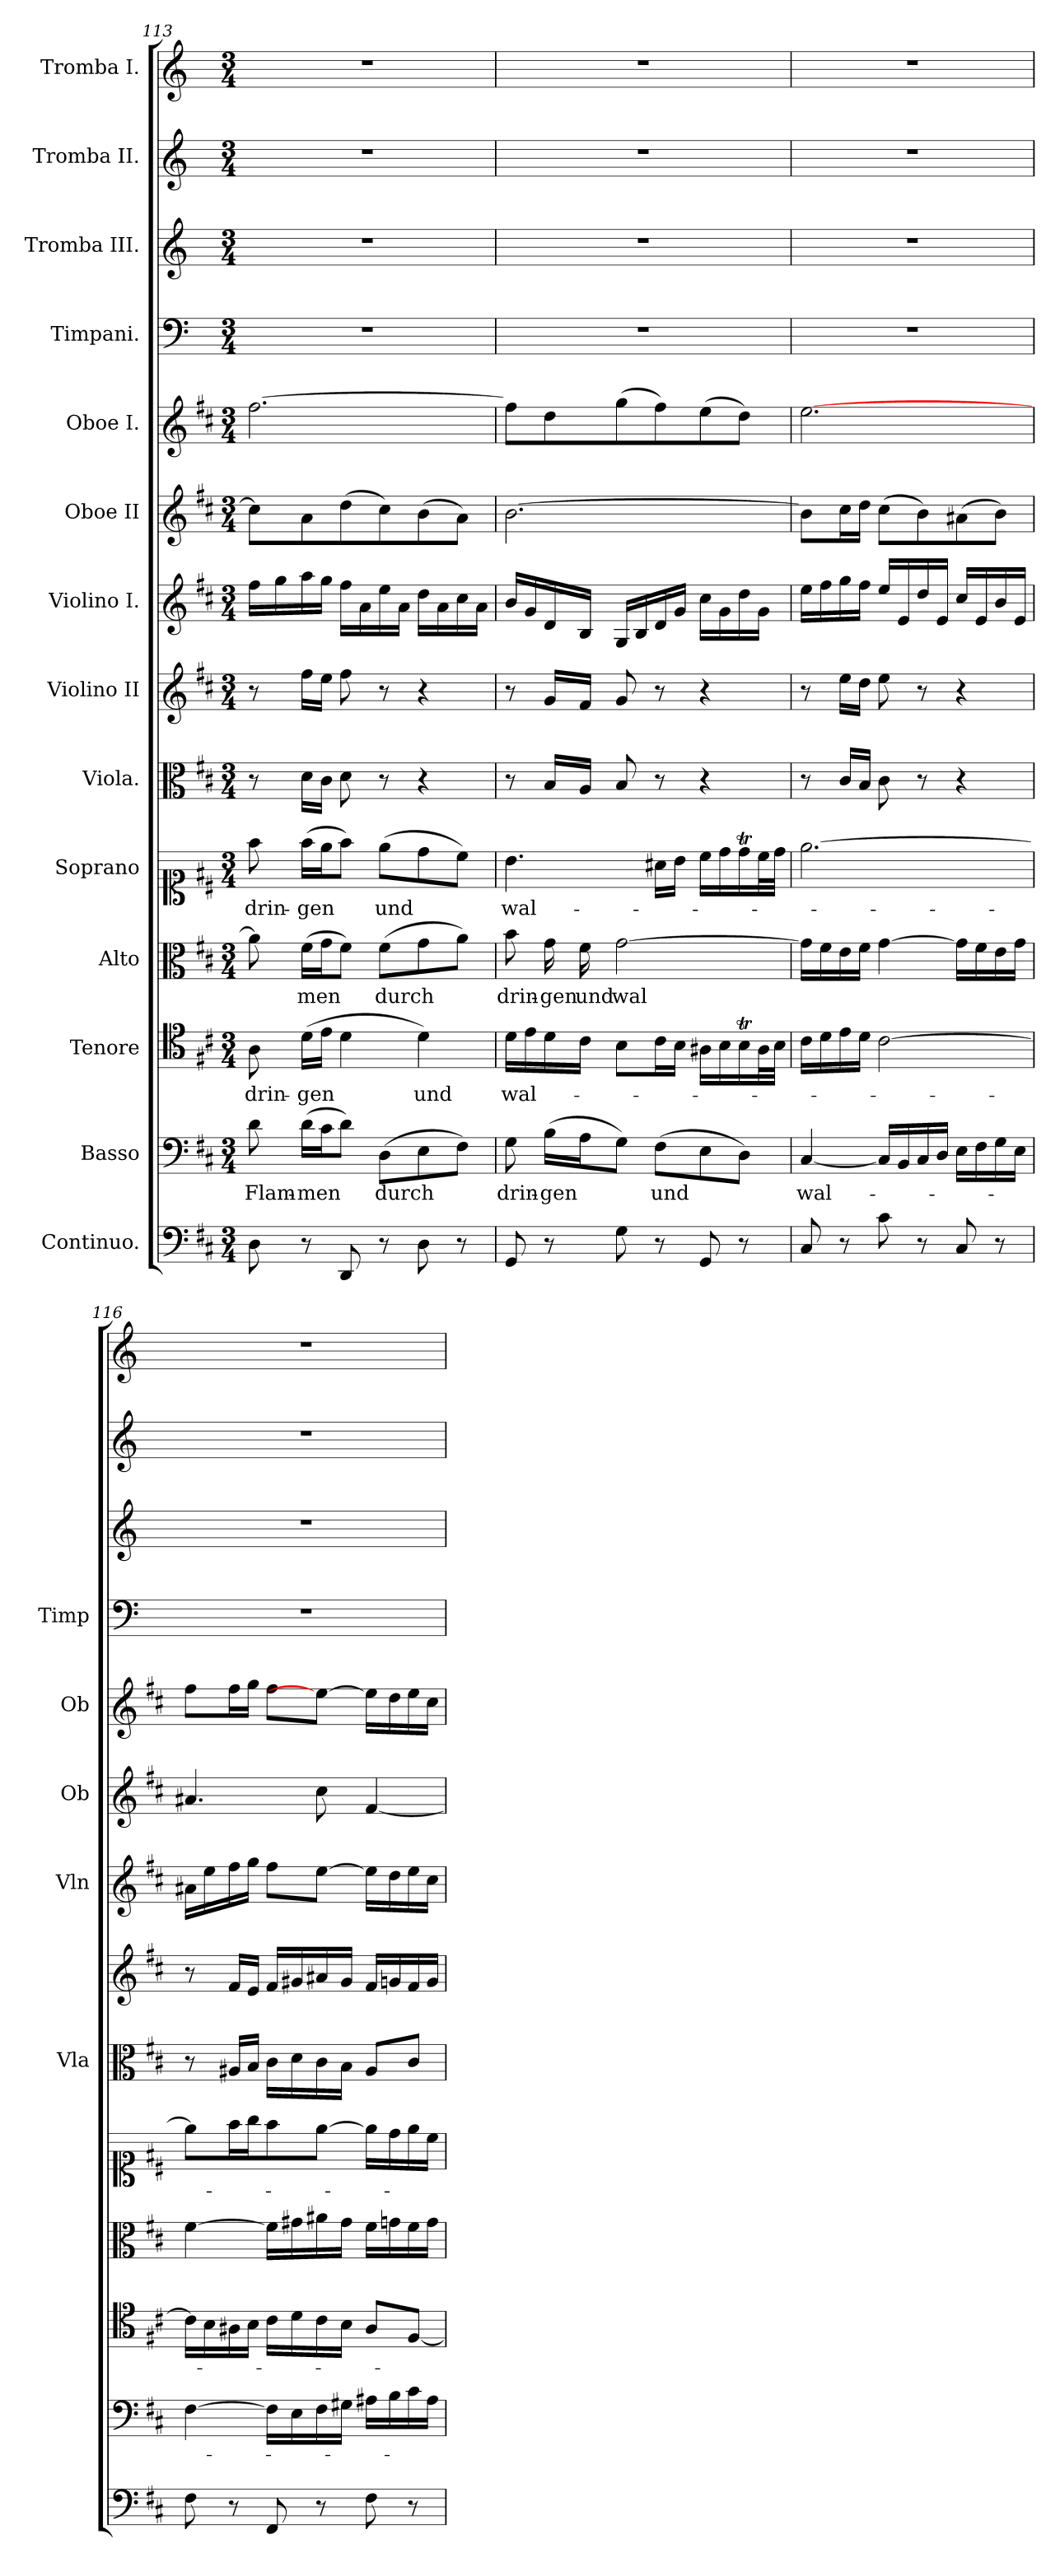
**kern	**kern	**text	**kern	**text	**kern	**text	**kern	**text	**kern	**kern	**kern	**kern	**kern	**kern	**kern	**kern	**kern
*part14	*part13	*part13	*part12	*part12	*part11	*part11	*part10	*part10	*part9	*part8	*part7	*part6	*part5	*part4	*part3	*part2	*part1
*staff14	*staff13	*staff13	*staff12	*staff12	*staff11	*staff11	*staff10	*staff10	*staff9	*staff8	*staff7	*staff6	*staff5	*staff4	*staff3	*staff2	*staff1
*I"Continuo.	*I"Basso	*	*I"Tenore	*	*I"Alto	*	*I"Soprano	*	*I"Viola.	*I"Violino II	*I"Violino I.	*I"Oboe II	*I"Oboe I.	*I"Timpani.	*I"Tromba III.	*I"Tromba II.	*I"Tromba I.
*	*	*	*	*	*	*	*	*	*I'Vla	*	*I'Vln	*I'Ob	*I'Ob	*I'Timp	*	*	*
*clefF4	*clefF4	*	*clefC4	*	*clefC3	*	*clefC1	*	*clefC3	*clefG2	*clefG2	*clefG2	*clefG2	*clefF4	*clefG2	*clefG2	*clefG2
*	*	*	*	*	*	*	*	*	*	*	*	*	*	*ITrd-1c-2	*ITrd-1c-2	*ITrd-1c-2	*ITrd-1c-2
*k[f#c#]	*k[f#c#]	*	*k[f#c#]	*	*k[f#c#]	*	*k[f#c#]	*	*k[f#c#]	*k[f#c#]	*k[f#c#]	*k[f#c#]	*k[f#c#]	*k[f#c#]	*k[f#c#]	*k[f#c#]	*k[f#c#]
*M3/4	*M3/4	*	*M3/4	*	*M3/4	*	*M3/4	*	*M3/4	*M3/4	*M3/4	*M3/4	*M3/4	*M3/4	*M3/4	*M3/4	*M3/4
=113	=113	=113	=113	=113	=113	=113	=113	=113	=113	=113	=113	=113	=113	=113	=113	=113	=113
!	!	!LO:LY:b	!	!LO:LY:b	!	!	!	!LO:LY:b	!	!	!	!	!	!	!	!	!
8D\	8d\	Flam-	8A\	drin-	8a\]	.	8ff#\	drin-	8r	8r	16ff#\LL	8cc#\L]	[2.ff#\	2.r	2.r	2.r	2.r
.	.	.	.	.	.	.	.	.	.	.	16gg\	.	.	.	.	.	.
!	!	!LO:LY:b	!	!LO:LY:b	!	!LO:LY:b	!	!LO:LY:b	!	!	!	!	!	!	!	!	!
8r	(>16d\LL	-men	(>16d\LL	-gen	(<16f#\LL	men	(>16ff#\LL	-gen	16d\LL	16ff#\LL	16aa\	8a\	.	.	.	.	.
.	16c#\J	.	16e\JJ	.	16g\J	.	16ee\J	.	16c#\JJ	16ee\JJ	16gg\JJ	.	.	.	.	.	.
8DD/	8d\J)	.	4d\	.	8f#\J)	.	8ff#\J)	.	8d\	8ff#\	16ff#\LL	(>8dd\	.	.	.	.	.
.	.	.	.	.	.	.	.	.	.	.	16a\	.	.	.	.	.	.
!	!	!LO:LY:b	!	!	!	!LO:LY:b	!	!LO:LY:b	!	!	!	!	!	!	!	!	!
8r	(>8D\L	durch	.	.	(<8f#\L	durch	(>8ee\L	und	8r	8r	16ee\	8cc#\)	.	.	.	.	.
.	.	.	.	.	.	.	.	.	.	.	16a\JJ	.	.	.	.	.	.
!	!	!	!	!LO:LY:b	!	!	!	!	!	!	!	!	!	!	!	!	!
8D\	8E\	.	4d\)	und	8g\	.	8dd\	.	4r	4r	16dd\LL	(>8b\	.	.	.	.	.
.	.	.	.	.	.	.	.	.	.	.	16a\	.	.	.	.	.	.
8r	8F#\J)	.	.	.	8a\J)	.	8cc#\J)	.	.	.	16cc#\	8a\J)	.	.	.	.	.
.	.	.	.	.	.	.	.	.	.	.	16a\JJ	.	.	.	.	.	.
=114	=114	=114	=114	=114	=114	=114	=114	=114	=114	=114	=114	=114	=114	=114	=114	=114	=114
!	!	!LO:LY:b	!	!LO:LY:b	!	!LO:LY:b	!	!LO:LY:b	!	!	!	!	!	!	!	!	!
8GG/	8G\	drin-	16d\LL	-wal-	8b\	-drin-	4.b\	wal-	8r	8r	16b/LL	[2.b\	8ff#\L]	2.r	2.r	2.r	2.r
.	.	.	16e\	.	.	.	.	.	.	.	16g/	.	.	.	.	.	.
!	!	!LO:LY:b	!	!	!	!LO:LY:b	!	!	!	!	!	!	!	!	!	!	!
8r	(>16B\LL	-gen	16d\	.	16g\	-gen	.	.	16B/LL	16g/LL	16d/	.	8dd\	.	.	.	.
!	!	!	!	!	!	!LO:LY:b	!	!	!	!	!	!	!	!	!	!	!
.	16A\J	.	16c#\JJ	.	16f#\	und	.	.	16A/JJ	16f#/JJ	16B/JJ	.	.	.	.	.	.
!	!	!	!	!	!	!LO:LY:b	!	!	!	!	!	!	!	!	!	!	!
8G\	8G\J)	.	8B\L	.	[2g\	wal-	.	.	8B/	8g/	16G/LL	.	(>8gg\	.	.	.	.
.	.	.	.	.	.	.	.	.	.	.	16B/	.	.	.	.	.	.
!	!	!LO:LY:b	!	!	!	!	!	!	!	!	!	!	!	!	!	!	!
8r	(>8F#\L	und	16c#\L	.	.	.	16a#X\LL	.	8r	8r	16d/	.	8ff#\)	.	.	.	.
.	.	.	16B\JJ	.	.	.	16b\JJ	.	.	.	16g/JJ	.	.	.	.	.	.
8GG/	8E\	.	16A#X\LL	.	.	.	16cc#\LL	.	4r	4r	16cc#\LL	.	(>8ee\	.	.	.	.
.	.	.	16B\	.	.	.	16dd\	.	.	.	16g\	.	.	.	.	.	.
8r	8D\J)	.	16BT\	.	.	.	16ddT\	.	.	.	16dd\	.	8dd\J)	.	.	.	.
.	.	.	32A#\L	.	.	.	32cc#\L	.	.	.	16g\JJ	.	.	.	.	.	.
.	.	.	32B\JJJ	.	.	.	32dd\JJJ	.	.	.	.	.	.	.	.	.	.
=115	=115	=115	=115	=115	=115	=115	=115	=115	=115	=115	=115	=115	=115	=115	=115	=115	=115
!	!	!LO:LY:b	!	!	!	!	!	!	!	!	!	!	!	!	!	!	!
8C#/	[4C#/	wal-	16c#\LL	.	16g\LL]	.	[2.ee\	.	8r	8r	16ee\LL	8b\L]	[2.ee\	2.r	2.r	2.r	2.r
.	.	.	16d\	.	16f#\	.	.	.	.	.	16ff#\	.	.	.	.	.	.
8r	.	.	16e\	.	16e\	.	.	.	16c#/LL	16ee\LL	16gg\	16cc#\L	.	.	.	.	.
.	.	.	16d\JJ	.	16f#\JJ	.	.	.	16B/JJ	16dd\JJ	16ff#\JJ	16dd\JJ	.	.	.	.	.
8c#\	16C#/LL]	.	[2c#\	.	[4g\	.	.	.	8c#\	8ee\	16ee/LL	(>8cc#\L	.	.	.	.	.
.	16BB/	.	.	.	.	.	.	.	.	.	16e/	.	.	.	.	.	.
8r	16C#/	.	.	.	.	.	.	.	8r	8r	16dd/	8b\)	.	.	.	.	.
.	16D/JJ	.	.	.	.	.	.	.	.	.	16e/JJ	.	.	.	.	.	.
8C#/	16E\LL	.	.	.	16g\LL]	.	.	.	4r	4r	16cc#/LL	(>8a#X\	.	.	.	.	.
.	16F#\	.	.	.	16f#\	.	.	.	.	.	16e/	.	.	.	.	.	.
8r	16G\	.	.	.	16e\	.	.	.	.	.	16b/	8b\J)	.	.	.	.	.
.	16E\JJ	.	.	.	16g\JJ	.	.	.	.	.	16e/JJ	.	.	.	.	.	.
!!LO:PB:g=z
=116	=116	=116	=116	=116	=116	=116	=116	=116	=116	=116	=116	=116	=116	=116	=116	=116	=116
!	!	!	!	!	!	!LO:LY:b	!	!	!	!	!	!	!	!	!	!	!
8F#\	[4F#\	.	16c#\LL]	.	[4f#\	---	8ee\L]	.	8r	8r	16a#X\LL	4.a#X/	8ff#\L	2.r	2.r	2.r	2.r
.	.	.	16B\	.	.	.	.	.	.	.	16ee\	.	.	.	.	.	.
8r	.	.	16A#X\	.	.	.	16ff#\L	.	16A#X/LL	16f#/LL	16ff#\	.	16ff#\L	.	.	.	.
.	.	.	16B\JJ	.	.	.	16gg\J	.	16B/JJ	16e/JJ	16gg\JJ	.	16gg\JJ	.	.	.	.
8FF#/	16F#\LL]	.	16c#\LL	.	16f#\LL]	.	8ff#\	.	16c#\LL	16f#/LL	8ff#\L	.	8ff#\L	.	.	.	.
.	16E\	.	16d\	.	16g#X\	.	.	.	16d\	16g#X/	.	.	.	.	.	.	.
8r	16F#\	.	16c#\	.	16a#X\	.	[8ee\J	.	16c#\	16a#X/	[8ee\J	8cc#\	8ee\J_	.	.	.	.
.	16G#X\JJ	.	16B\JJ	.	16g#\JJ	.	.	.	16B\JJ	16g#/JJ	.	.	.	.	.	.	.
8F#\	16A#X\LL	.	8A#/L	.	16f#\LL	.	16ee\LL]	.	8A#/L	16f#/LL	16ee\LL]	[4f#/	16ee\LL]	.	.	.	.
.	16B\	.	.	.	16gn\	.	16dd\	.	.	16gn/	16dd\	.	16dd\	.	.	.	.
8r	16c#\	.	[8F#/J	.	16f#\	.	16ee\	.	8c#/J	16f#/	16ee\	.	16ee\	.	.	.	.
.	16A#\JJ	.	.	.	16g\JJ	.	16cc#\JJ	.	.	16g/JJ	16cc#\JJ	.	16cc#\JJ	.	.	.	.
=	=	=	=	=	=	=	=	=	=	=	=	=	=	=	=	=	=
*-	*-	*-	*-	*-	*-	*-	*-	*-	*-	*-	*-	*-	*-	*-	*-	*-	*-
